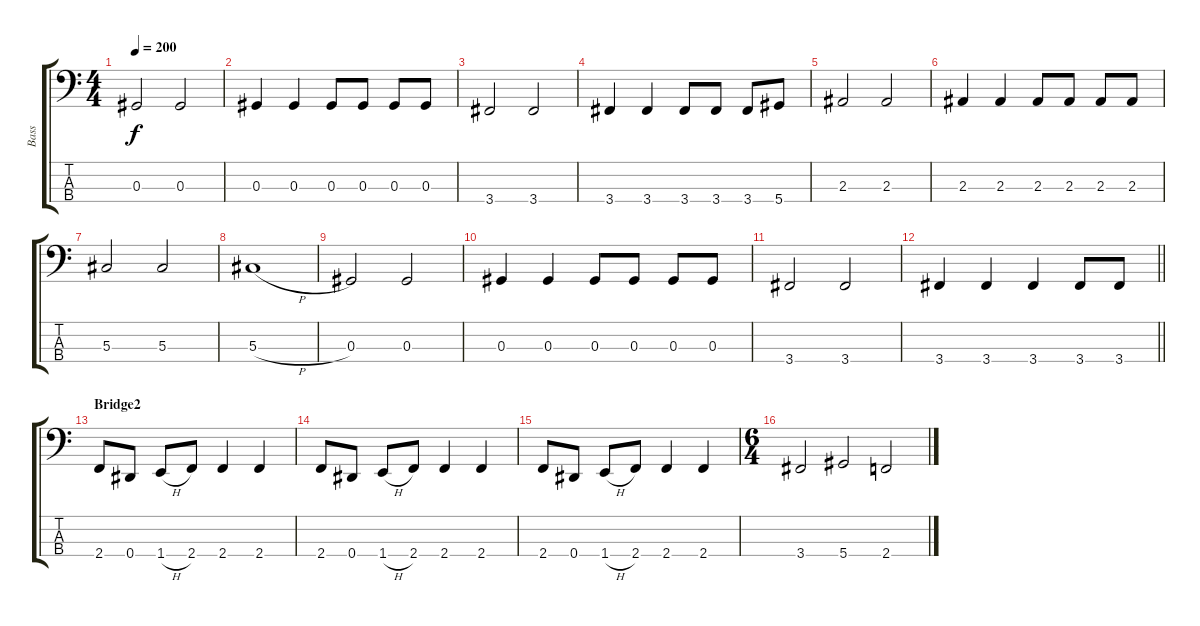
\track ("Bass" "Bass") {instrument electricbassfinger}
\staff {score tabs}
\tuning (Gb2 Db2 Ab1 Eb1) {hide}
\ts (4 4)
\tempo 200
\clef f4
\ks c
0.3.2{dy f} 0.3.2 |
0.3.4 0.3.4 0.3.8 0.3.8 0.3.8 0.3.8 |
3.4.2 3.4.2 |
3.4.4 3.4.4 3.4.8 3.4.8 3.4.8 5.4.8 |
2.3.2 2.3.2 |
2.3.4 2.3.4 2.3.8 2.3.8 2.3.8 2.3.8 |
5.3.2 5.3.2 |
5.3{h}.1 |
0.3.2 0.3.2 |
0.3.4 0.3.4 0.3.8 0.3.8 0.3.8 0.3.8 |
3.4.2 3.4.2 |
\barLineRight lightlight
3.4.4 3.4.4 3.4.4 3.4.8 3.4.8 |
\section ("" "Bridge2")
2.4.8 0.4.8 1.4{h}.8 2.4.8 2.4.4 2.4.4 |
2.4.8 0.4.8 1.4{h}.8 2.4.8 2.4.4 2.4.4 |
2.4.8 0.4.8 1.4{h}.8 2.4.8 2.4.4 2.4.4 |
\ts (6 4)
3.4.2 5.4.2 2.4.2
